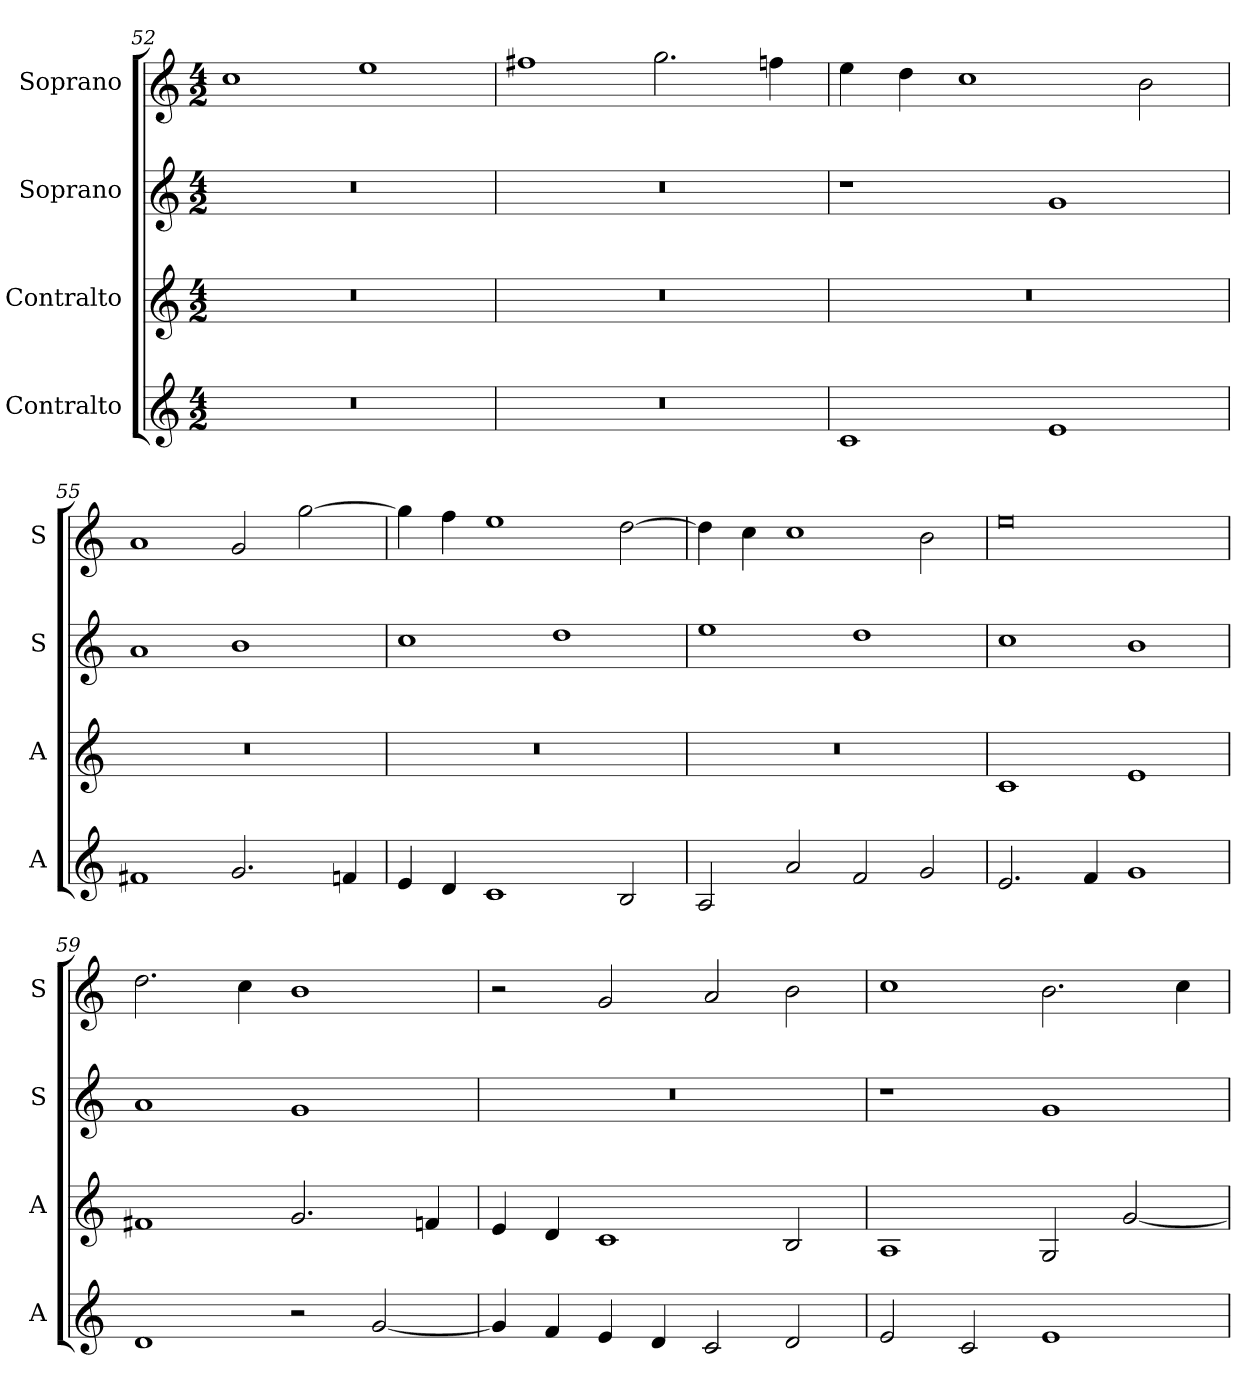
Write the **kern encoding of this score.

**kern	**kern	**kern	**kern
*part4	*part3	*part2	*part1
*staff4	*staff3	*staff2	*staff1
*I"Contralto	*I"Contralto	*I"Soprano	*I"Soprano
*I'A	*I'A	*I'S	*I'S
*clefG2	*clefG2	*clefG2	*clefG2
*k[]	*k[]	*k[]	*k[]
*C:ion	*C:ion	*C:ion	*C:ion
*M4/2	*M4/2	*M4/2	*M4/2
=52	=52	=52	=52
0r	0r	0r	1cc
.	.	.	1ee
=53	=53	=53	=53
0r	0r	0r	1ff#X
.	.	.	2.gg
.	.	.	4ffn
=54	=54	=54	=54
1c	0r	1r	4ee
.	.	.	4dd
.	.	.	1cc
1e	.	1g	.
.	.	.	2b
=55	=55	=55	=55
1f#X	0r	1a	1a
2.g	.	1b	2g
.	.	.	[2gg
4fn	.	.	.
=56	=56	=56	=56
4e	0r	1cc	4gg]
4d	.	.	4ff
1c	.	.	1ee
.	.	1dd	.
2B	.	.	[2dd
=57	=57	=57	=57
2A	0r	1ee	4dd]
.	.	.	4cc
2a	.	.	1cc
2f	.	1dd	.
2g	.	.	2b
=58	=58	=58	=58
2.e	1c	1cc	0ee
4f	.	.	.
1g	1e	1b	.
=59	=59	=59	=59
1d	1f#X	1a	2.dd
.	.	.	4cc
2r	2.g	1g	1b
[2g	.	.	.
.	4fn	.	.
=60	=60	=60	=60
4g]	4e	0r	2r
4f	4d	.	.
4e	1c	.	2g
4d	.	.	.
2c	.	.	2a
2d	2B	.	2b
=61	=61	=61	=61
2e	1A	1r	1cc
2c	.	.	.
1e	2G	1g	2.b
.	[2g	.	.
.	.	.	4cc
=	=	=	=
*-	*-	*-	*-
